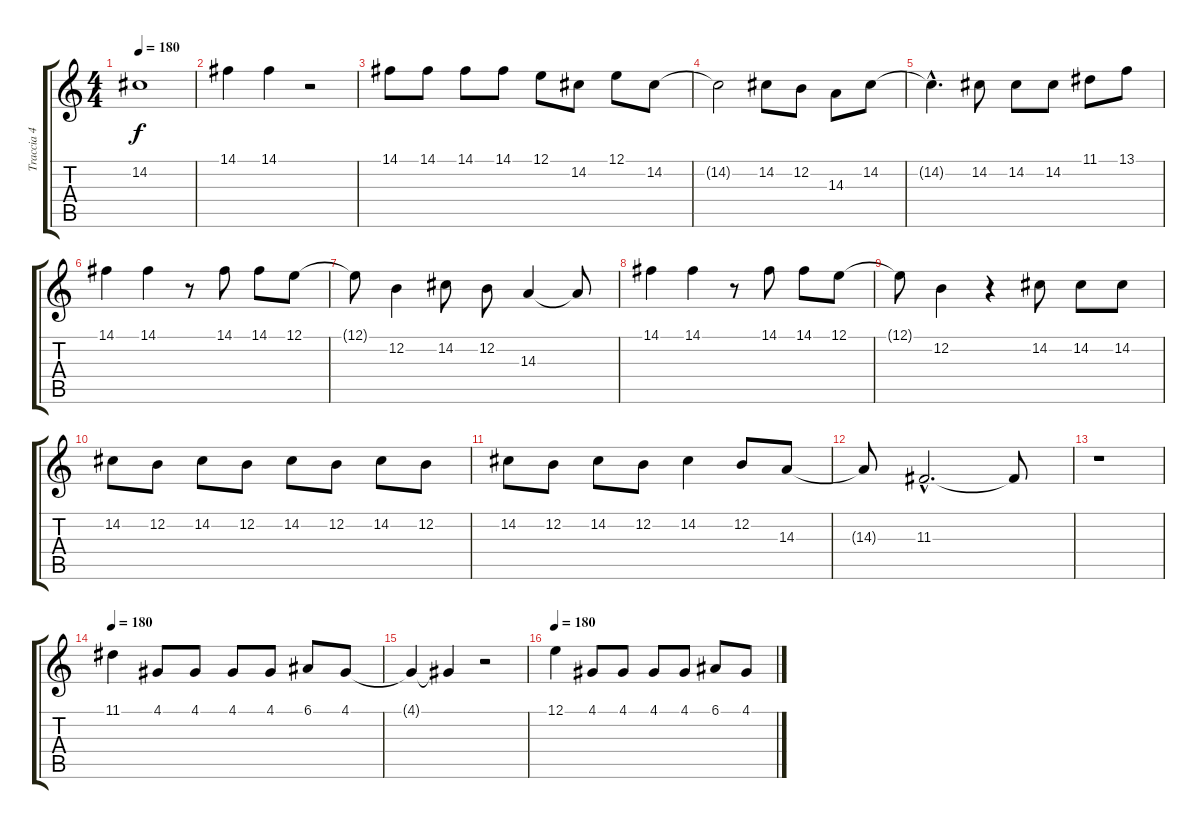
\track ("Traccia 4" "Traccia 4") {instrument lead2sawtooth}
\staff {score tabs}
\tuning (E4 B3 G3 D3 A2 E2) {hide}
\ts (4 4)
\tempo 180
\clef g2
\ks c
14.2{t}.1{dy f} |
14.1.4 14.1.4 r.2 |
14.1.8 14.1.8 14.1.8 14.1.8 12.1.8 14.2.8 12.1.8 14.2.8 |
14.2{t}.2 14.2.8 12.2.8 14.3.8 14.2.8 |
14.2{hac t}.4{d} 14.2.8 14.2.8 14.2.8 11.1.8 13.1.8 |
14.1.4 14.1.4 r.8 14.1.8 14.1.8 12.1.8 |
12.1{t}.8 12.2.4 14.2.8 12.2.8 14.3.4 14.3{t}.8 |
14.1.4 14.1.4 r.8 14.1.8 14.1.8 12.1.8 |
12.1{t}.8 12.2.4 r.4 14.2.8 14.2.8 14.2.8 |
14.2.8 12.2.8 14.2.8 12.2.8 14.2.8 12.2.8 14.2.8 12.2.8 |
14.2.8 12.2.8 14.2.8 12.2.8 14.2.4 12.2.8 14.3.8 |
14.3{t}.8 11.3{hac}.2{d} 11.3{t}.8 |
r.1 |
\tempo 180
11.1.4 4.1.8 4.1.8 4.1.8 4.1.8 6.1.8 4.1.8 |
4.1{t}.4 4.1{t}.4 r.2 |
\tempo 180
12.1.4 4.1.8 4.1.8 4.1.8 4.1.8 6.1.8 4.1.8
